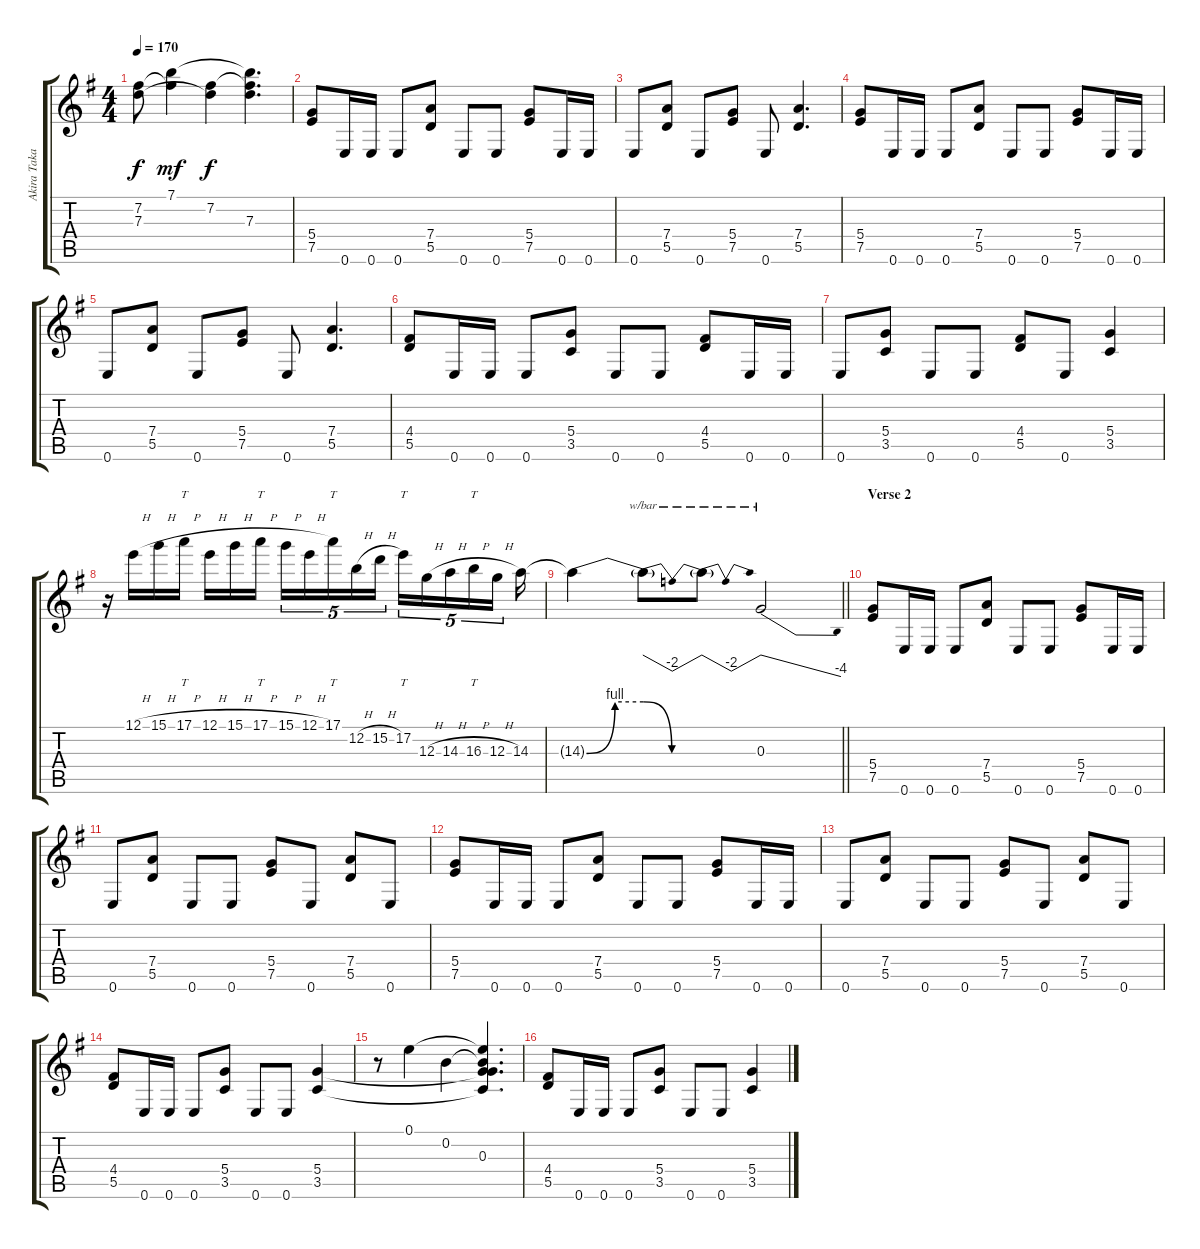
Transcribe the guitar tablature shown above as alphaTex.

\track ("Akira Takasaki Rhythm" "Akira Taka") {instrument distortionguitar}
\staff {score tabs}
\tuning (E4 B3 G3 D3 A2 E2) {hide}
\ts (4 4)
\tempo 170
\clef g2
\ks eminor
(7.2{t} 7.3{t}).8{dy f} (7.1 7.2{t}).4{dy mf} (7.2 7.3{t}).4{dy f} (7.1{t} 7.2{t} 7.3).4{d} |
(5.4 7.5).8 0.6.16 0.6.16 0.6.8 (7.4 5.5).8 0.6.8 0.6.8 (5.4 7.5).8 0.6.16 0.6.16 |
0.6.8 (7.4 5.5).8 0.6.8 (5.4 7.5).8 0.6.8 (7.4 5.5).4{d} |
(5.4 7.5).8 0.6.16 0.6.16 0.6.8 (7.4 5.5).8 0.6.8 0.6.8 (5.4 7.5).8 0.6.16 0.6.16 |
0.6.8 (7.4 5.5).8 0.6.8 (5.4 7.5).8 0.6.8 (7.4 5.5).4{d} |
(4.4 5.5).8 0.6.16 0.6.16 0.6.8 (5.4 3.5).8 0.6.8 0.6.8 (4.4 5.5).8 0.6.16 0.6.16 |
0.6.8 (5.4 3.5).8 0.6.8 0.6.8 (4.4 5.5).8 0.6.8 (5.4 3.5).4 |
r.16 12.1{h}.16 15.1{h}.16 17.1{h}.16{tt} 12.1{h}.16 15.1{h}.16 17.1{h}.16{tt beam splitsecondary} 15.1{h}.16{tu (5 4)} 12.1{h}.16{tu (5 4)} 17.1.16{tt tu (5 4)} 12.2{h}.16{tu (5 4)} 15.2{h}.16{tu (5 4) beam splitsecondary} 17.2.16{tt tu (5 4)} 12.3{h}.16{tu (5 4)} 14.3{h}.16{tu (5 4)} 16.3{h}.16{tt tu (5 4)} 12.3{h}.16{tu (5 4) beam splitsecondary} 14.3.16 |
\barLineRight lightlight
14.3{be (custom 0 0 10 4 20 4 30 0 60 0) t}.4 14.3{t}.8{tbe (dip default 0 0 30 -8 60 0)} 14.3{t}.8{tbe (dip default 0 0 30 -8 60 0)} 0.3.2{tbe (dive default 0 0 60 -16)} |
\section ("" "Verse 2")
(5.4 7.5).8 0.6.16 0.6.16 0.6.8 (7.4 5.5).8 0.6.8 0.6.8 (5.4 7.5).8 0.6.16 0.6.16 |
0.6.8 (7.4 5.5).8 0.6.8 0.6.8 (5.4 7.5).8 0.6.8 (7.4 5.5).8 0.6.8 |
(5.4 7.5).8 0.6.16 0.6.16 0.6.8 (7.4 5.5).8 0.6.8 0.6.8 (5.4 7.5).8 0.6.16 0.6.16 |
0.6.8 (7.4 5.5).8 0.6.8 0.6.8 (5.4 7.5).8 0.6.8 (7.4 5.5).8 0.6.8 |
(4.4 5.5).8 0.6.16 0.6.16 0.6.8 (5.4 3.5).8 0.6.8 0.6.8 (5.4 3.5).4 |
r.8 0.1.4 0.2.4 (0.1{t} 0.2{t} 0.3 5.4{t} 3.5{t}).4{d} |
(4.4 5.5).8 0.6.16 0.6.16 0.6.8 (5.4 3.5).8 0.6.8 0.6.8 (5.4 3.5).4
